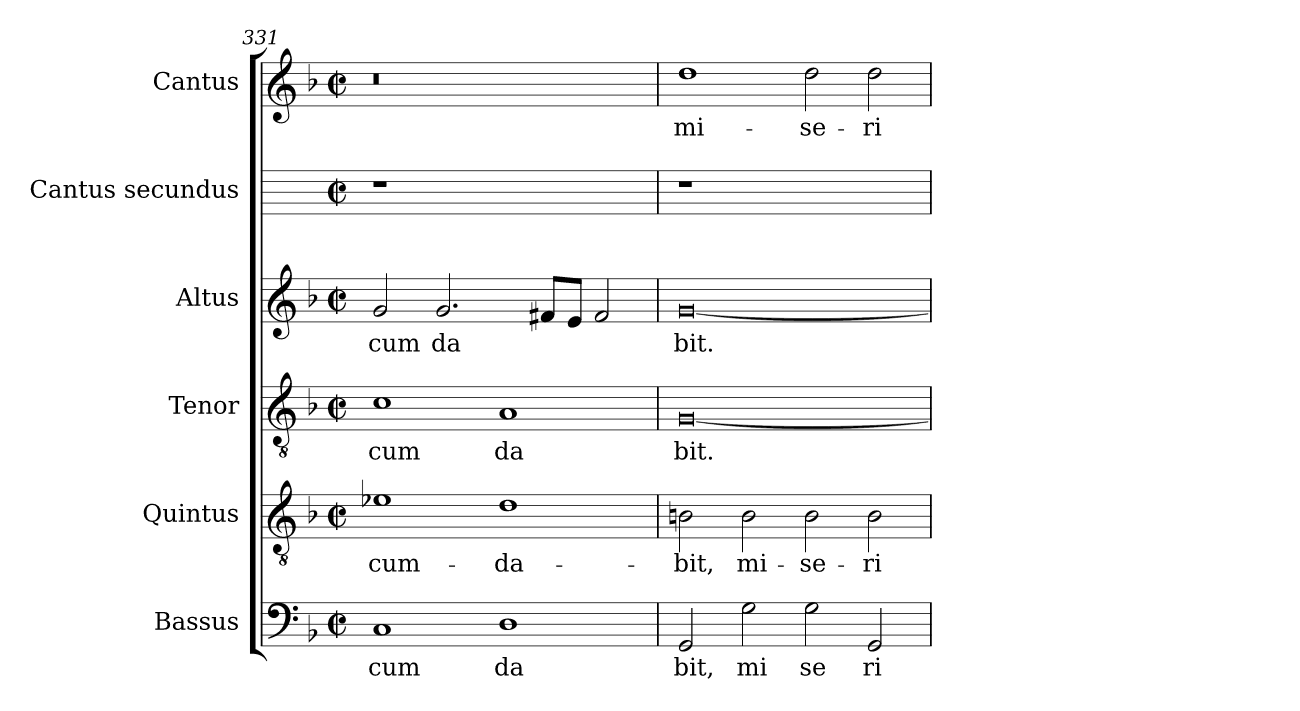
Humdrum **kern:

**kern	**text	**kern	**text	**kern	**text	**kern	**text	**kern	**kern	**text
*part6	*part6	*part5	*part5	*part4	*part4	*part3	*part3	*part2	*part1	*part1
*staff6	*staff6	*staff5	*staff5	*staff4	*staff4	*staff3	*staff3	*staff2	*staff1	*staff1
*I"Bassus	*	*I"Quintus	*	*I"Tenor	*	*I"Altus	*	*I"Cantus  secundus	*I"Cantus	*
*I'B	*	*I'Q	*	*I'T	*	*I'A	*	*	*I'C	*
*clefF4	*	*clefGv2	*	*clefGv2	*	*clefG2	*	*	*clefG2	*
*k[b-]	*	*k[b-]	*	*k[b-]	*	*k[b-]	*	*k[]	*k[b-]	*
*F:	*	*F:	*	*F:	*	*F:	*	*C:	*F:	*
*M2/2	*	*M2/2	*	*M2/2	*	*M2/2	*	*M2/2	*M2/2	*
*met(c|)	*	*met(c|)	*	*met(c|)	*	*met(c|)	*	*met(c|)	*met(c|)	*
=331	=331	=331	=331	=331	=331	=331	=331	=331	=331	=331
!	!LO:LY:b:cj	!	!LO:LY:b:cj	!	!LO:LY:b:cj	!	!LO:LY:b:cj	!	!	!
1C	cum	1e-X	-cum-	1c	cum	2g/	cum	1r	0r	.
!	!	!	!	!	!	!	!LO:LY:b:cj	!	!	!
.	.	.	.	.	.	2.g/	da	.	.	.
!	!LO:LY:b:cj	!	!LO:LY:b:cj	!	!LO:LY:b:cj	!	!	!	!	!
1D	da	1d	-da-	1A	da	.	.	1ryy	.	.
!	!	!	!	!	!	!	!LO:LY:b:cj	!	!	!
.	.	.	.	.	.	8f#/L	.	.	.	.
!	!	!	!	!	!	!	!LO:LY:b:cj	!	!	!
.	.	.	.	.	.	8e/J	.	.	.	.
!	!	!	!	!	!	!	!LO:LY:b:cj	!	!	!
.	.	.	.	.	.	2f#/	.	.	.	.
=332	=332	=332	=332	=332	=332	=332	=332	=332	=332	=332
!	!LO:LY:b:cj	!	!LO:LY:b:cj	!	!LO:LY:b:cj	!	!LO:LY:b:cj	!	!	!LO:LY:b:cj
2GG/	bit,	2Bn\	-bit,	[<0G	bit.	[<0g	bit.	1r	1dd	mi-
!	!LO:LY:b:cj	!	!LO:LY:b:cj	!	!	!	!	!	!	!
2G\	mi	2B\	mi-	.	.	.	.	.	.	.
!	!LO:LY:b:cj	!	!LO:LY:b:cj	!	!	!	!	!	!	!LO:LY:b:cj
2G\	se	2B\	-se-	.	.	.	.	1ryy	2dd\	-se-
!	!LO:LY:b:cj	!	!LO:LY:b:cj	!	!	!	!	!	!	!LO:LY:b:cj
2GG/	ri	2B\	-ri-	.	.	.	.	.	2dd\	-ri-
=	=	=	=	=	=	=	=	=	=	=
*-	*-	*-	*-	*-	*-	*-	*-	*-	*-	*-
